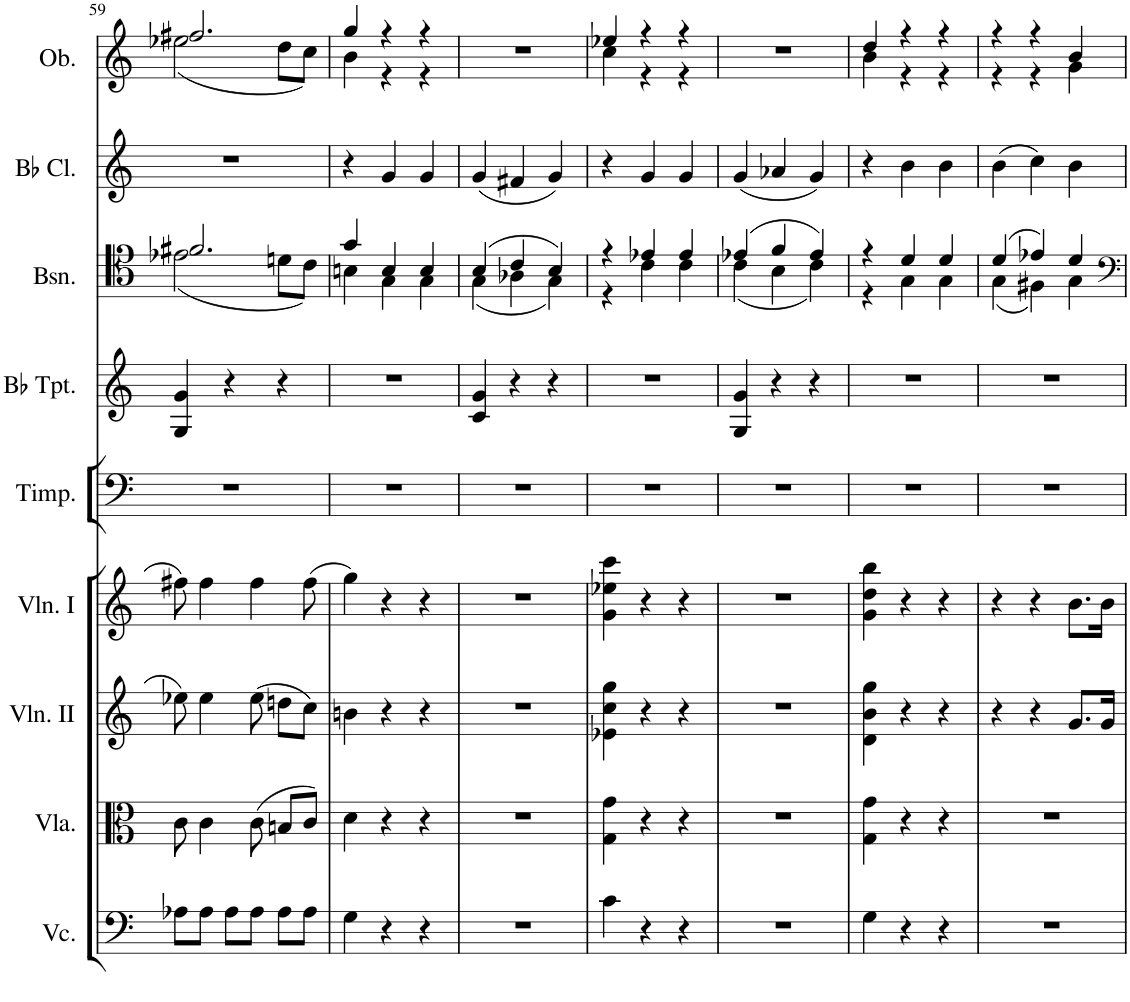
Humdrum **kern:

**kern	**kern	**kern	**kern	**kern	**kern	**kern	**kern	**kern
*part9	*part8	*part7	*part6	*part5	*part4	*part3	*part2	*part1
*staff9	*staff8	*staff7	*staff6	*staff5	*staff4	*staff3	*staff2	*staff1
*I"Violoncellos	*I"Violas	*I"Violins II	*I"Violins I	*I"Timpani	*I"Trumpets in Bb	*I"Bassoons	*I"Clarinets in Bb	*I"Oboes
*I'Vc.	*I'Vla.	*I'Vln. II	*I'Vln. I	*I'Timp.	*	*I'Bsn.	*	*I'Ob.
!!LO:PB:g=z
*clefF4	*clefC3	*clefG2	*clefG2	*clefF4	*clefG2	*clefC4	*clefG2	*clefG2
*	*	*	*	*	*ITrd1c2	*	*ITrd1c2	*
*k[]	*k[]	*k[]	*k[]	*k[]	*k[]	*k[]	*k[]	*k[]
*M3/4	*M3/4	*M3/4	*M3/4	*M3/4	*M3/4	*M3/4	*M3/4	*M3/4
=59	=59	=59	=59	=59	=59	=59	=59	=59
*	*	*	*	*	*	*^	*	*^
8A-X\L	8c\	8ee-X\	8ff#X\	2.r	4G/ 4g/	2.f#X/	(2e-X\	2.r	2.ff#X/	(2ee-X\
8A-\J	4c\	4ee-\	4ff#\	.	.	.	.	.	.	.
8A-\L	.	.	.	.	4r	.	.	.	.	.
8A-\J	(8c\	(8ee-\	4ff#\	.	.	.	.	.	.	.
8A-\L	8Bn/L	8ddn\L	.	.	4r	.	8dn\L	.	.	8dd\L
8A-\J	8c/J)	8cc\J)	(8ff#\	.	.	.	8c\J)	.	.	8cc\J)
=60	=60	=60	=60	=60	=60	=60	=60	=60	=60	=60
4G\	4d\	4bn\	4gg\)	2.r	2.r	4g/	4Bn\	4r	4gg/	4b\
4r	4r	4r	4r	.	.	4B/	4G\	4g/	4r	4r
4r	4r	4r	4r	.	.	4B/	4G\	4g/	4r	4r
*	*	*	*	*	*	*	*	*	*v	*v
=61	=61	=61	=61	=61	=61	=61	=61	=61	=61
2.r	2.r	2.r	2.r	2.r	4c/ 4g/	(4B/	(4G\	(4g/	2.r
.	.	.	.	.	4r	4c/	4A-X\	4f#X/	.
.	.	.	.	.	4r	4B/)	4G\)	4g/)	.
=62	=62	=62	=62	=62	=62	=62	=62	=62	=62
*	*	*	*	*	*	*	*	*	*^
4c\	4G\ 4g\	4e-X\ 4cc\ 4gg\	4g\ 4ee-X\ 4ccc\	2.r	2.r	4r	4r	4r	4ee-X/	4cc\
4r	4r	4r	4r	.	.	4e-X/	4c\	4g/	4r	4r
4r	4r	4r	4r	.	.	4e-/	4c\	4g/	4r	4r
*	*	*	*	*	*	*	*	*	*v	*v
=63	=63	=63	=63	=63	=63	=63	=63	=63	=63
2.r	2.r	2.r	2.r	2.r	4G/ 4g/	(4e-X/	(4c\	(4g/	2.r
.	.	.	.	.	4r	4f/	4B\	4a-X/	.
.	.	.	.	.	4r	4e-/)	4c\)	4g/)	.
=64	=64	=64	=64	=64	=64	=64	=64	=64	=64
*	*	*	*	*	*	*	*	*	*^
4G\	4G\ 4g\	4d\ 4b\ 4gg\	4g\ 4dd\ 4bb\	2.r	2.r	4r	4r	4r	4dd/	4b\
4r	4r	4r	4r	.	.	4d/	4G\	4b\	4r	4r
4r	4r	4r	4r	.	.	4d/	4G\	4b\	4r	4r
=65	=65	=65	=65	=65	=65	=65	=65	=65	=65	=65
2.r	2.r	4r	4r	2.r	2.r	(4d/	(4G\	(4b\	4r	4r
.	.	4r	4r	.	.	4e-X/)	4F#X\)	4cc\)	4r	4r
.	.	8.g/L	8.b\L	.	.	4d/	4G\	4b\	4b/	4g\
.	.	16g/Jk	16b\Jk	.	.	.	.	.	.	.
*	*	*	*	*	*	*v	*v	*	*v	*v
=	=	=	=	=	=	=	=	=
*-	*-	*-	*-	*-	*-	*-	*-	*-
